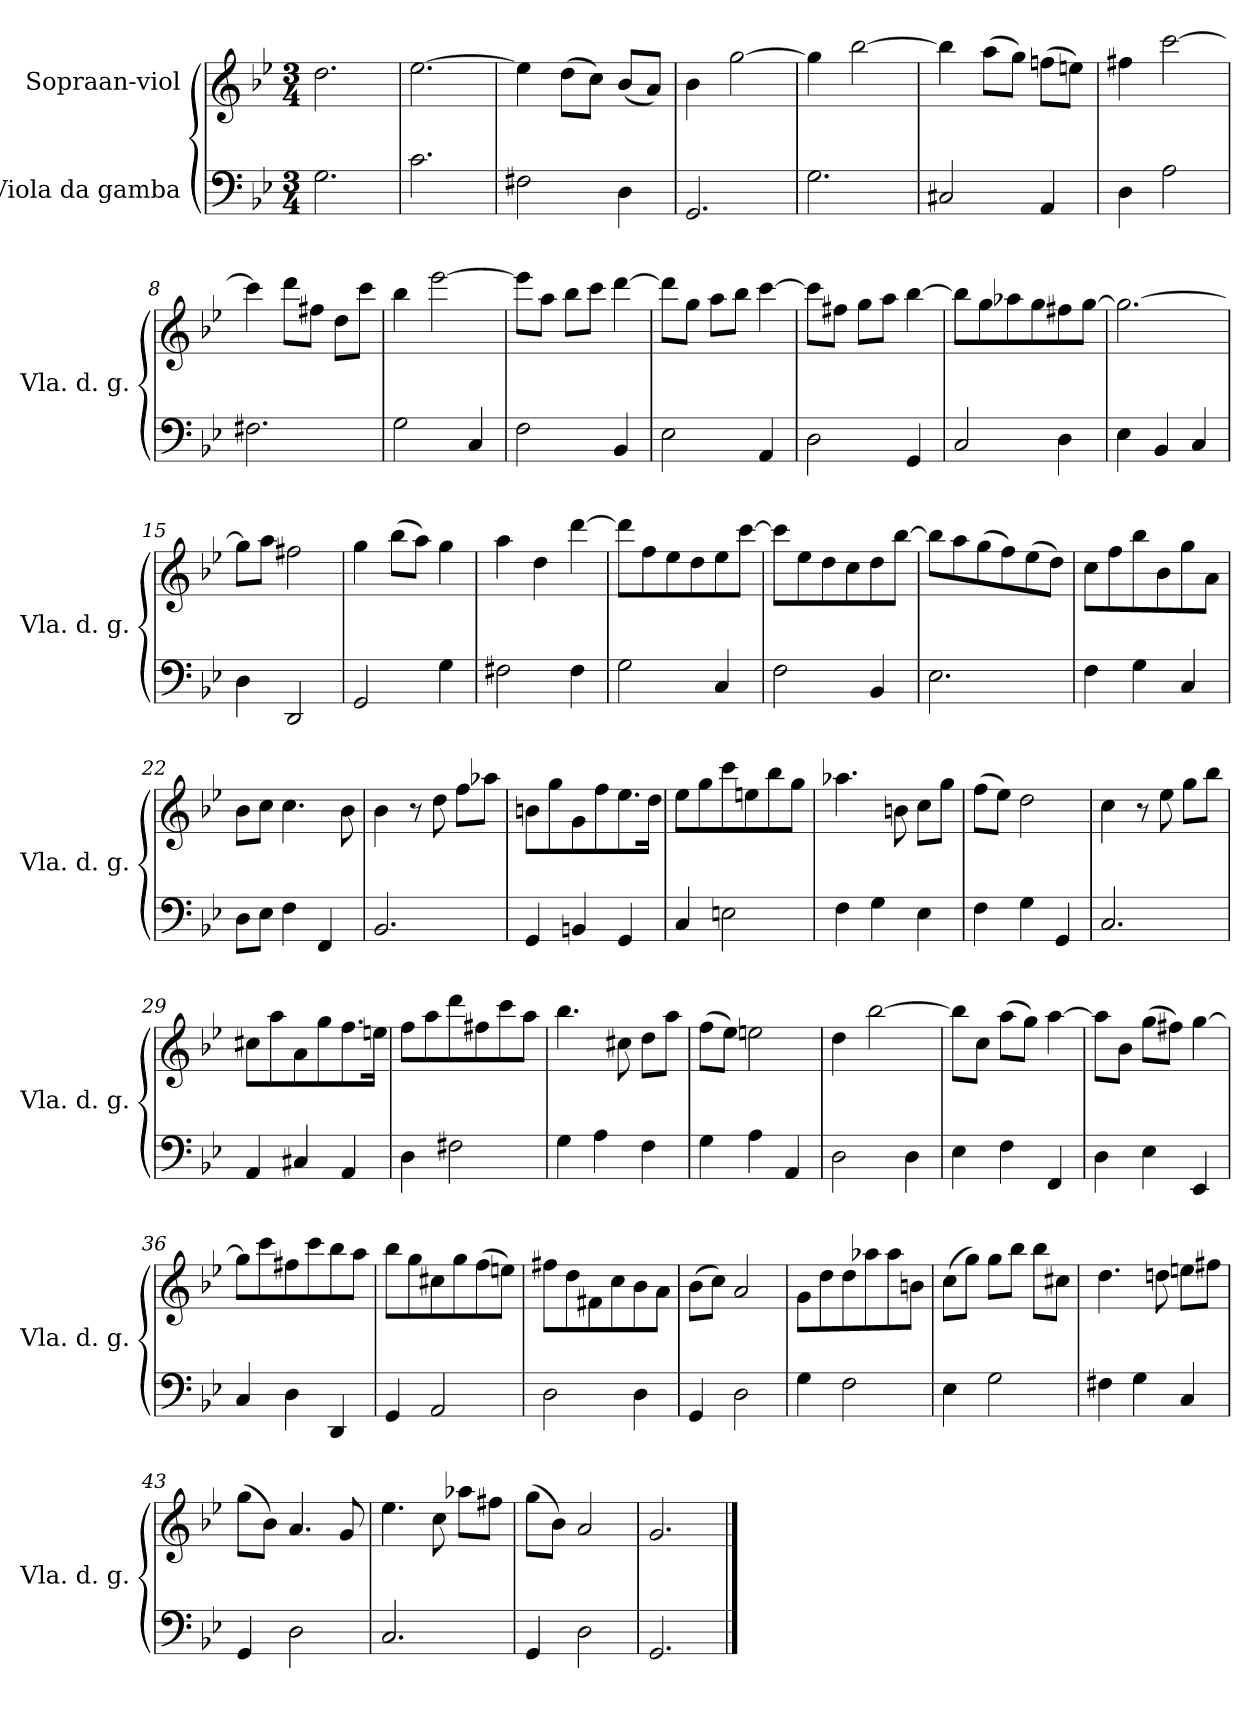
**kern	**kern
*part2	*part1
*staff2	*staff1
*I"Viola da gamba	*I"Sopraan-viol
*I'Vla. d. g.	*
*clefF4	*clefG2
*k[b-e-]	*k[b-e-]
*M3/4	*M3/4
*MM70	*MM70
=1	=1
2.G\	2.dd\
=2	=2
2.c\	[2.ee-\
=3	=3
2F#X\	4ee-\]
.	(8dd\L
.	8cc\J)
4D\	(8b-/L
.	8a/J)
=4	=4
2.GG/	4b-\
.	[2gg\
=5	=5
2.G\	4gg\]
.	[2bb-\
=6	=6
2C#X/	4bb-\]
.	(8aa\L
.	8gg\J)
4AA/	(8ffn\L
.	8een\J)
=7	=7
4D\	4ff#X\
2A\	[2ccc\
=8	=8
2.F#X\	4ccc\]
.	8ddd\L
.	8ff#X\J
.	8dd\L
.	8ccc\J
!!LO:LB:g=z
=9	=9
2G\	4bb-\
.	[2eee-\
4C/	.
=10	=10
2F\	8eee-\L]
.	8aa\J
.	8bb-\L
.	8ccc\J
4BB-/	[4ddd\
=11	=11
2E-\	8ddd\L]
.	8gg\J
.	8aa\L
.	8bb-\J
4AA/	[4ccc\
=12	=12
2D\	8ccc\L]
.	8ff#X\J
.	8gg\L
.	8aa\J
4GG/	[4bb-\
=13	=13
2C/	8bb-\L]
.	8gg\
.	8aa-X\
.	8gg\
4D\	8ff#X\
.	[8gg\J
=14	=14
4E-\	2.gg\_
4BB-/	.
4C/	.
!!LO:LB:g=z
=15	=15
4D\	8gg\L]
.	8aa\J
2DD/	2ff#X\
=16	=16
2GG/	4gg\
.	(8bb-\L
.	8aa\J)
4G\	4gg\
=17	=17
2F#X\	4aa\
.	4dd\
4F#\	[4ddd\
=18	=18
2G\	8ddd\L]
.	8ff\
.	8ee-\
.	8dd\
4C/	8ee-\
.	[8ccc\J
=19	=19
2F\	8ccc\L]
.	8ee-\
.	8dd\
.	8cc\
4BB-/	8dd\
.	[8bb-\J
=20	=20
2.E-\	8bb-\L]
.	8aa\
.	(8gg\
.	8ff\)
.	(8ee-\
.	8dd\J)
!!LO:LB:g=z
=21	=21
4F\	8cc\L
.	8ff\
4G\	8bb-\
.	8b-\
4C/	8gg\
.	8a\J
=22	=22
8D\L	8b-\L
8E-\J	8cc\J
4F\	4.cc\
4FF/	.
.	8b-\
=23	=23
2.BB-/	4b-\
.	8r
.	8dd\
.	8ff\L
.	8aa-X\J
=24	=24
4GG/	8bn\L
.	8gg\
4BBn/	8g\
.	8ff\
4GG/	8.ee-\
.	16dd\Jk
=25	=25
4C/	8ee-\L
.	8gg\
2En\	8ccc\
.	8een\
.	8bb-\
.	8gg\J
=26	=26
4F\	4.aa-X\
4G\	.
.	8bn\
4E-\	8cc\L
.	8gg\J
!!LO:LB:g=z
=27	=27
4F\	(8ff\L
.	8ee-\J)
4G\	2dd\
4GG/	.
=28	=28
2.C/	4cc\
.	8r
.	8ee-\
.	8gg\L
.	8bb-\J
=29	=29
4AA/	8cc#X\L
.	8aa\
4C#X/	8a\
.	8gg\
4AA/	8.ff\
.	16een\Jk
=30	=30
4D\	8ff\L
.	8aa\
2F#X\	8ddd\
.	8ff#X\
.	8ccc\
.	8aa\J
=31	=31
4G\	4.bb-\
4A\	.
.	8cc#X\
4F\	8dd\L
.	8aa\J
=32	=32
4G\	(8ff\L
.	8ee-\J)
4A\	2een\
4AA/	.
!!LO:LB:g=z
=33	=33
2D\	4dd\
.	[2bb-\
4D\	.
=34	=34
4E-\	8bb-\L]
.	8cc\J
4F\	(8aa\L
.	8gg\J)
4FF/	[4aa\
=35	=35
4D\	8aa\L]
.	8b-\J
4E-\	(8gg\L
.	8ff#X\J)
4EE-/	[4gg\
=36	=36
4C/	8gg\L]
.	8ccc\
4D\	8ff#X\
.	8ccc\
4DD/	8bb-\
.	8aa\J
=37	=37
4GG/	8bb-\L
.	8gg\
2AA/	8cc#X\
.	8gg\
.	(8ff\
.	8een\J)
=38	=38
2D\	8ff#X\L
.	8dd\
.	8f#X\
.	8cc\
4D\	8b-\
.	8a\J
!!LO:PB:g=z
=39	=39
4GG/	(8b-\L
.	8cc\J)
2D\	2a/
=40	=40
4G\	8g\L
.	8dd\
2F\	8dd\
.	8aa-X\
.	8aa-\
.	8bn\J
=41	=41
4E-\	(8cc\L
.	8gg\J)
2G\	8gg\L
.	8bb-\J
.	8bb-\L
.	8cc#X\J
=42	=42
4F#X\	4.dd\
4G\	.
.	8ddn\
4C/	8een\L
.	8ff#X\J
=43	=43
4GG/	(8gg\L
.	8b-\J)
2D\	4.a/
.	8g/
=44	=44
2.C/	4.ee-\
.	8cc\
.	8aa-X\L
.	8ff#X\J
!!LO:LB:g=z
=45	=45
4GG/	(8gg\L
.	8b-\J)
2D\	2a/
=46	=46
2.GG/	2.g/
==	==
*-	*-
